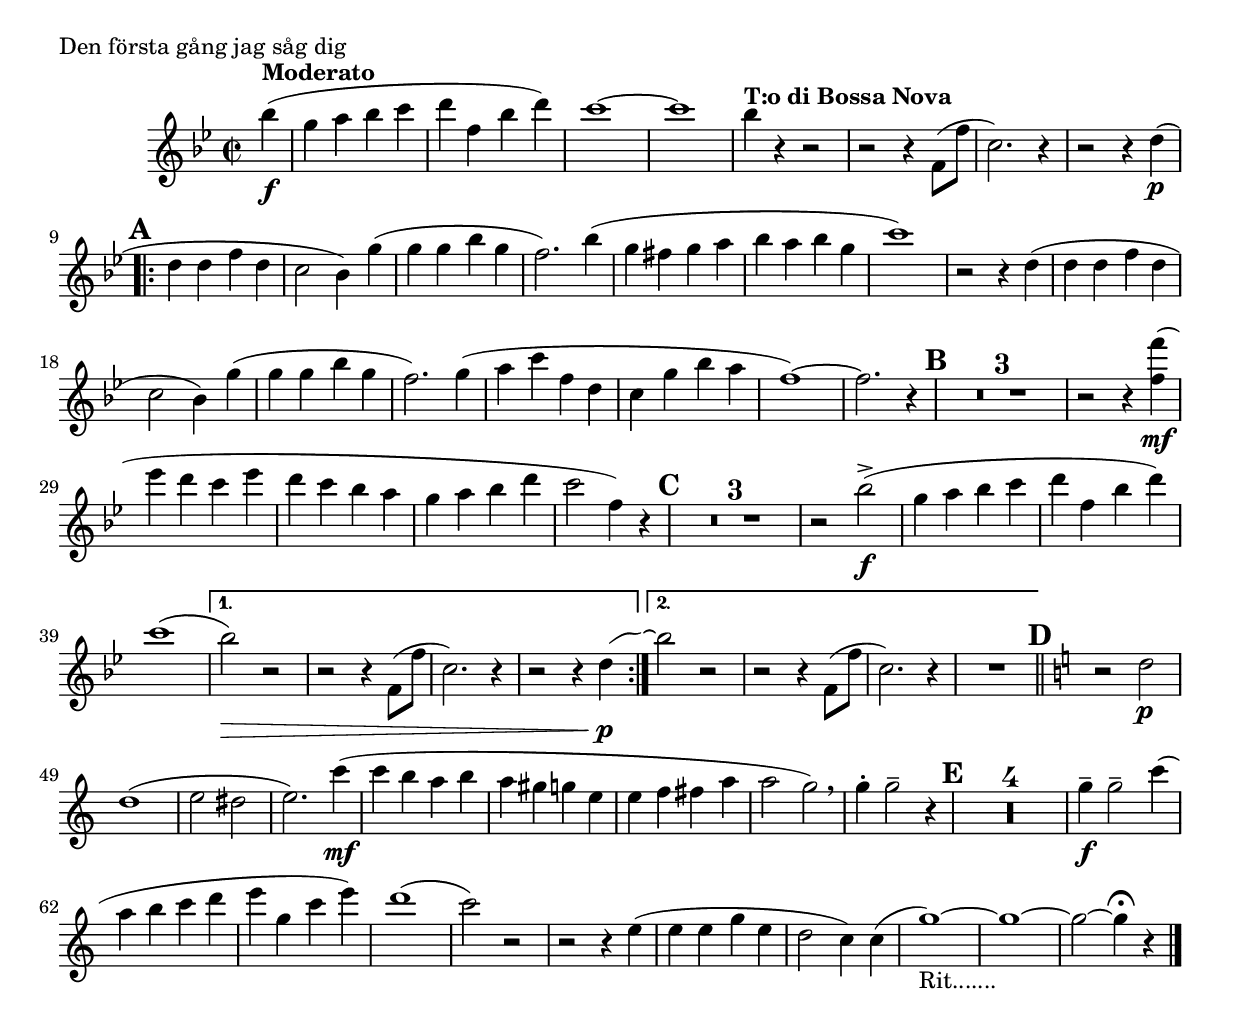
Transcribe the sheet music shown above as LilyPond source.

\version "2.22.1"

% When ready to include in collection:	1. Comment out top section with \Include file(s)
%					2. \midi section if present.
%Comment out from here
%{
\include "../../../Includes/Polis_format.ily"

%...to here
%}

  \score {

    % Svenska Polisens Marscher: 1. Den forsta gang jag sag dig   
    \relative c'' { 
    	    \key bes \major \time 2/2 
    	    \compressEmptyMeasures
    	    \set Score.markFormatter = #format-mark-box-letters
    	    \partial 4 bes'4^\markup {\bold {Moderato}}\f ( |g a bes c |d f, bes d) 
    	    c1~ |c |bes4^\markup {\bold {T:o di Bossa Nova}} r r2 |r r4 f,8 (f' 
    	    c2.) r4 |r2 r4 d4\p ( 
    	    
%Rehearsal mark A
	   \mark \default
	   \repeat volta 2 {
	   d4 d f d |c2 bes4) g' ( |g g bes g |f2.) bes4 ( |g fis g a 
	   bes a bes g |c1) |r2 r4 d, ( |d4 d f d |c2 bes4) g' ( |g g bes g 
	   f2.) g4 ( |a c f, d |c g' bes a |f1~) |f2. r4
	   
%Rehearsal mark B
	   \mark \default
	   R1*3 |r2 r4 <f' f,>\mf ( |ees d c ees |d c bes a |g a bes d 
	   c2 f,4) r
	   
%Rehearsal mark C
	   \mark \default
	   R1*3 |r2 bes->\f ( |g4 a bes c | d f, bes d) |c1 ( }
	   \alternative {
	   	   {bes2)\> r |r r4 f,8 (f' |c2.) r4 |r2 r4
{\once \override Slur.control-points = #'((1 . 3) (3 . 4.6) (3 . 3.6) (4 . 4))
                   d4\p( <>)} }
	   	   {bes'2\repeatTie r |r r4 f,8 (f' |c2.) r4 |R1}
	   }
	   \bar "||"
%Rehearsal mark D
	   \mark \default
	   \key c \major
	   r2 d\p |d1 ( |e2 dis | e2.) c'4\mf ( |c b a b |a gis g e 
	   e f fis a |a2 g) \breathe |g4-. g2-- r4
	   
%Rehearsal mark E
	   \mark \default
	   R1*4 |g4--\f g2-- c4 ( |a b c d |e g, c e) |d1 ( | c2) r |r2 r4 e, ( 
	   e e g e |d2 c4) c (
	   g'1~)_\markup {Rit.......} |g~ |g2~ g4\fermata r \bar "|."
    }%end relative
    \header {
    	    piece = \markup {\concat {"Den f"\char#246"rsta g"\char#229"ng jag s"\char#229"g dig"}}
    	    composer = \markup {\concat {"B. Sj"\char#246"berg"}}
    	}
  }%end score
